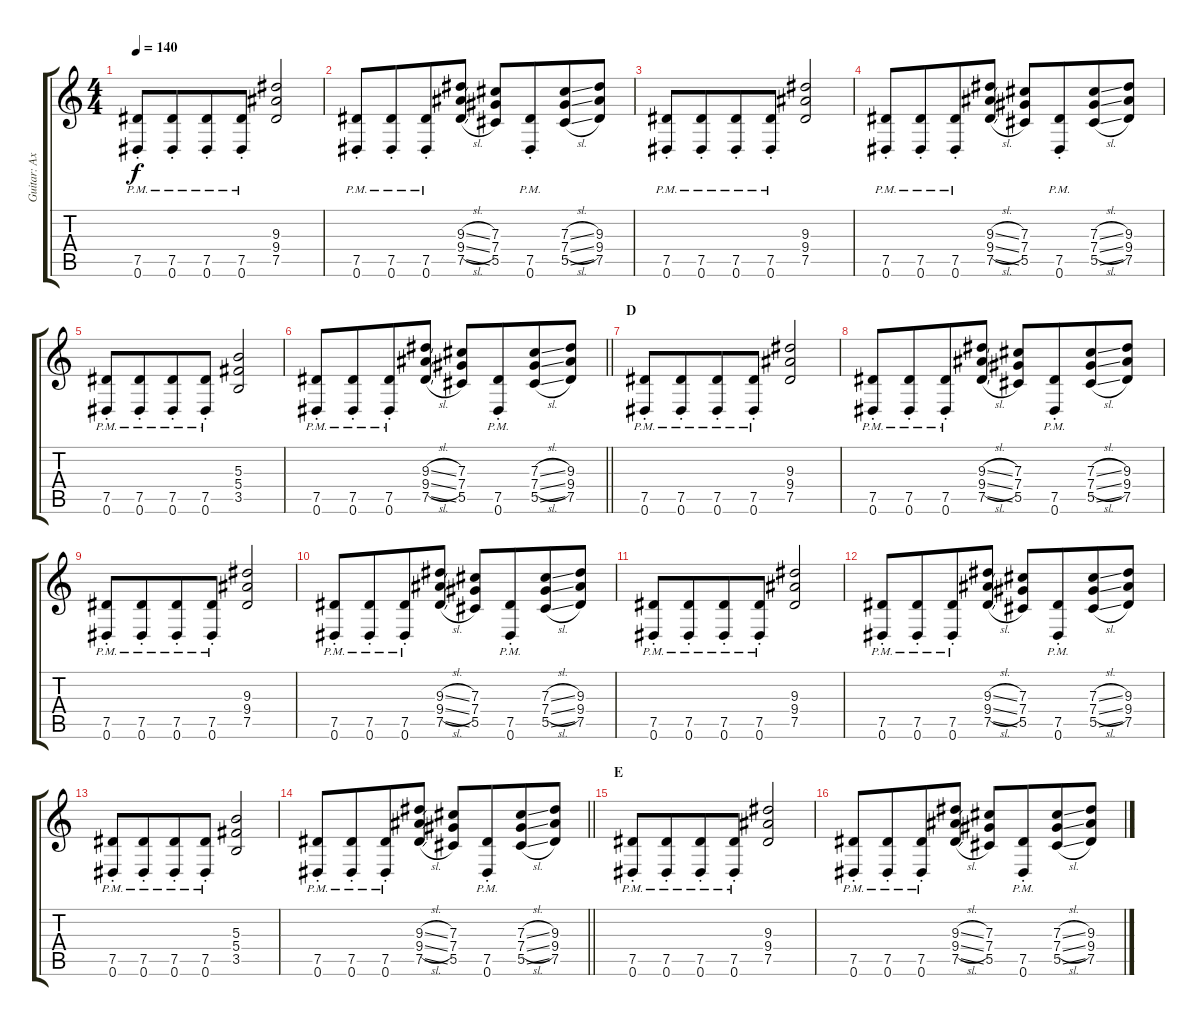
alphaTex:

\track ("Guitar: Axel" "Guitar: Ax") {instrument overdrivenguitar}
\staff {score tabs}
\tuning (Eb4 Bb3 Gb3 Db3 Ab2 Eb2) {hide}
\ts (4 4)
\tempo 140
\clef g2
\ks c
(7.5{pm st} 0.6{pm}).8{dy f} (7.5{pm st} 0.6{pm}).8{beam merge} (7.5{pm st} 0.6{pm}).8 (7.5{pm st} 0.6{pm}).8 (9.3 9.4 7.5).2 |
(7.5{pm st} 0.6{pm}).8 (7.5{pm st} 0.6{pm}).8{beam merge} (7.5{pm st} 0.6{pm}).8 (9.3{sl} 9.4{sl} 7.5{sl}).8 (7.3 7.4 5.5).8{beam merge} (7.5{pm st} 0.6{pm}).8{beam merge} (7.3{sl} 7.4{sl} 5.5{sl}).8 (9.3 9.4 7.5).8 |
(7.5{pm st} 0.6{pm}).8 (7.5{pm st} 0.6{pm}).8{beam merge} (7.5{pm st} 0.6{pm}).8 (7.5{pm st} 0.6{pm}).8 (9.3 9.4 7.5).2 |
(7.5{pm st} 0.6{pm}).8 (7.5{pm st} 0.6{pm}).8{beam merge} (7.5{pm st} 0.6{pm}).8 (9.3{sl} 9.4{sl} 7.5{sl}).8 (7.3 7.4 5.5).8{beam merge} (7.5{pm st} 0.6{pm}).8{beam merge} (7.3{sl} 7.4{sl} 5.5{sl}).8 (9.3 9.4 7.5).8 |
(7.5{pm st} 0.6{pm}).8 (7.5{pm st} 0.6{pm}).8{beam merge} (7.5{pm st} 0.6{pm}).8 (7.5{pm st} 0.6{pm}).8 (5.3 5.4 3.5).2 |
\barLineRight lightlight
(7.5{pm st} 0.6{pm}).8 (7.5{pm st} 0.6{pm}).8{beam merge} (7.5{pm st} 0.6{pm}).8 (9.3{sl} 9.4{sl} 7.5{sl}).8 (7.3 7.4 5.5).8{beam merge} (7.5{pm st} 0.6{pm}).8{beam merge} (7.3{sl} 7.4{sl} 5.5{sl}).8 (9.3 9.4 7.5).8 |
\section ("" "D")
(7.5{pm st} 0.6{pm}).8 (7.5{pm st} 0.6{pm}).8{beam merge} (7.5{pm st} 0.6{pm}).8 (7.5{pm st} 0.6{pm}).8 (9.3 9.4 7.5).2 |
(7.5{pm st} 0.6{pm}).8 (7.5{pm st} 0.6{pm}).8{beam merge} (7.5{pm st} 0.6{pm}).8 (9.3{sl} 9.4{sl} 7.5{sl}).8 (7.3 7.4 5.5).8{beam merge} (7.5{pm st} 0.6{pm}).8{beam merge} (7.3{sl} 7.4{sl} 5.5{sl}).8 (9.3 9.4 7.5).8 |
(7.5{pm st} 0.6{pm}).8 (7.5{pm st} 0.6{pm}).8{beam merge} (7.5{pm st} 0.6{pm}).8 (7.5{pm st} 0.6{pm}).8 (9.3 9.4 7.5).2 |
(7.5{pm st} 0.6{pm}).8 (7.5{pm st} 0.6{pm}).8{beam merge} (7.5{pm st} 0.6{pm}).8 (9.3{sl} 9.4{sl} 7.5{sl}).8 (7.3 7.4 5.5).8{beam merge} (7.5{pm st} 0.6{pm}).8{beam merge} (7.3{sl} 7.4{sl} 5.5{sl}).8 (9.3 9.4 7.5).8 |
(7.5{pm st} 0.6{pm}).8 (7.5{pm st} 0.6{pm}).8{beam merge} (7.5{pm st} 0.6{pm}).8 (7.5{pm st} 0.6{pm}).8 (9.3 9.4 7.5).2 |
(7.5{pm st} 0.6{pm}).8 (7.5{pm st} 0.6{pm}).8{beam merge} (7.5{pm st} 0.6{pm}).8 (9.3{sl} 9.4{sl} 7.5{sl}).8 (7.3 7.4 5.5).8{beam merge} (7.5{pm st} 0.6{pm}).8{beam merge} (7.3{sl} 7.4{sl} 5.5{sl}).8 (9.3 9.4 7.5).8 |
(7.5{pm st} 0.6{pm}).8 (7.5{pm st} 0.6{pm}).8{beam merge} (7.5{pm st} 0.6{pm}).8 (7.5{pm st} 0.6{pm}).8 (5.3 5.4 3.5).2 |
\barLineRight lightlight
(7.5{pm st} 0.6{pm}).8 (7.5{pm st} 0.6{pm}).8{beam merge} (7.5{pm st} 0.6{pm}).8 (9.3{sl} 9.4{sl} 7.5{sl}).8 (7.3 7.4 5.5).8{beam merge} (7.5{pm st} 0.6{pm}).8{beam merge} (7.3{sl} 7.4{sl} 5.5{sl}).8 (9.3 9.4 7.5).8 |
\section ("" "E")
(7.5{pm st} 0.6{pm}).8 (7.5{pm st} 0.6{pm}).8{beam merge} (7.5{pm st} 0.6{pm}).8 (7.5{pm st} 0.6{pm}).8 (9.3 9.4 7.5).2 |
(7.5{pm st} 0.6{pm}).8 (7.5{pm st} 0.6{pm}).8{beam merge} (7.5{pm st} 0.6{pm}).8 (9.3{sl} 9.4{sl} 7.5{sl}).8 (7.3 7.4 5.5).8{beam merge} (7.5{pm st} 0.6{pm}).8{beam merge} (7.3{sl} 7.4{sl} 5.5{sl}).8 (9.3 9.4 7.5).8
